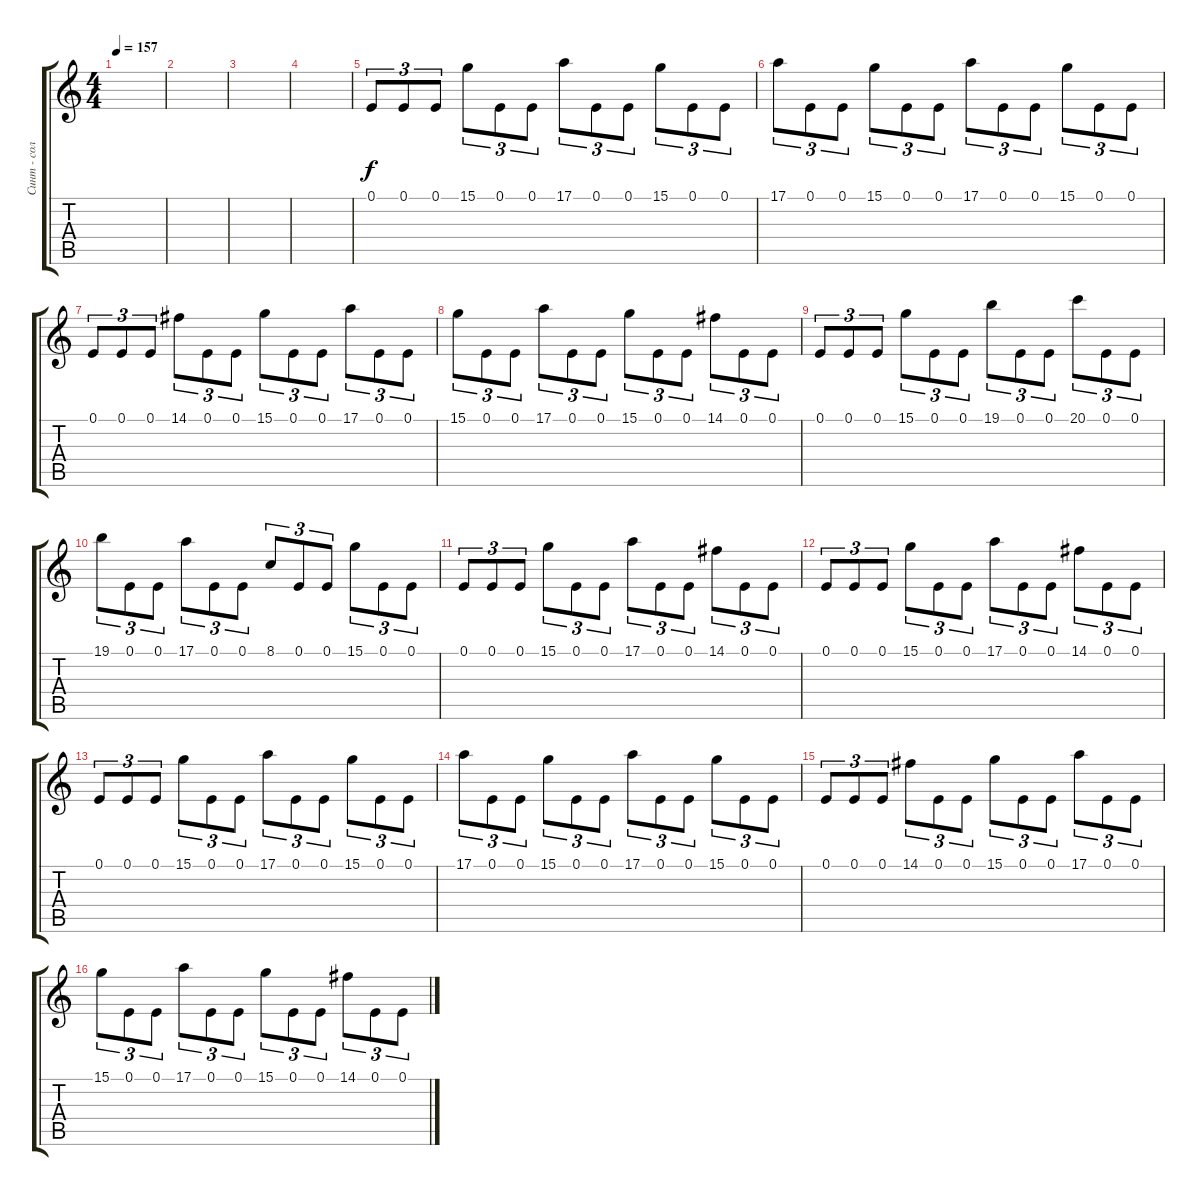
\track ("Синт - соло" "Синт - сол") {instrument pizzicatostrings}
\staff {score tabs}
\tuning (E4 B3 G3 D3 A2 E2) {hide}
\ts (4 4)
\tempo 157
\clef g2
\ks c
|
|
|
|
0.1.8{tu (3 2)} 0.1.8{tu (3 2)} 0.1.8{tu (3 2)} 15.1.8{tu (3 2)} 0.1.8{tu (3 2)} 0.1.8{tu (3 2)} 17.1.8{tu (3 2)} 0.1.8{tu (3 2)} 0.1.8{tu (3 2)} 15.1.8{tu (3 2)} 0.1.8{tu (3 2)} 0.1.8{tu (3 2)} |
17.1.8{tu (3 2)} 0.1.8{tu (3 2)} 0.1.8{tu (3 2)} 15.1.8{tu (3 2)} 0.1.8{tu (3 2)} 0.1.8{tu (3 2)} 17.1.8{tu (3 2)} 0.1.8{tu (3 2)} 0.1.8{tu (3 2)} 15.1.8{tu (3 2)} 0.1.8{tu (3 2)} 0.1.8{tu (3 2)} |
0.1.8{tu (3 2)} 0.1.8{tu (3 2)} 0.1.8{tu (3 2)} 14.1.8{tu (3 2)} 0.1.8{tu (3 2)} 0.1.8{tu (3 2)} 15.1.8{tu (3 2)} 0.1.8{tu (3 2)} 0.1.8{tu (3 2)} 17.1.8{tu (3 2)} 0.1.8{tu (3 2)} 0.1.8{tu (3 2)} |
15.1.8{tu (3 2)} 0.1.8{tu (3 2)} 0.1.8{tu (3 2)} 17.1.8{tu (3 2)} 0.1.8{tu (3 2)} 0.1.8{tu (3 2)} 15.1.8{tu (3 2)} 0.1.8{tu (3 2)} 0.1.8{tu (3 2)} 14.1.8{tu (3 2)} 0.1.8{tu (3 2)} 0.1.8{tu (3 2)} |
0.1.8{tu (3 2)} 0.1.8{tu (3 2)} 0.1.8{tu (3 2)} 15.1.8{tu (3 2)} 0.1.8{tu (3 2)} 0.1.8{tu (3 2)} 19.1.8{tu (3 2)} 0.1.8{tu (3 2)} 0.1.8{tu (3 2)} 20.1.8{tu (3 2)} 0.1.8{tu (3 2)} 0.1.8{tu (3 2)} |
19.1.8{tu (3 2)} 0.1.8{tu (3 2)} 0.1.8{tu (3 2)} 17.1.8{tu (3 2)} 0.1.8{tu (3 2)} 0.1.8{tu (3 2)} 8.1.8{tu (3 2)} 0.1.8{tu (3 2)} 0.1.8{tu (3 2)} 15.1.8{tu (3 2)} 0.1.8{tu (3 2)} 0.1.8{tu (3 2)} |
0.1.8{tu (3 2)} 0.1.8{tu (3 2)} 0.1.8{tu (3 2)} 15.1.8{tu (3 2)} 0.1.8{tu (3 2)} 0.1.8{tu (3 2)} 17.1.8{tu (3 2)} 0.1.8{tu (3 2)} 0.1.8{tu (3 2)} 14.1.8{tu (3 2)} 0.1.8{tu (3 2)} 0.1.8{tu (3 2)} |
0.1.8{tu (3 2)} 0.1.8{tu (3 2)} 0.1.8{tu (3 2)} 15.1.8{tu (3 2)} 0.1.8{tu (3 2)} 0.1.8{tu (3 2)} 17.1.8{tu (3 2)} 0.1.8{tu (3 2)} 0.1.8{tu (3 2)} 14.1.8{tu (3 2)} 0.1.8{tu (3 2)} 0.1.8{tu (3 2)} |
0.1.8{tu (3 2)} 0.1.8{tu (3 2)} 0.1.8{tu (3 2)} 15.1.8{tu (3 2)} 0.1.8{tu (3 2)} 0.1.8{tu (3 2)} 17.1.8{tu (3 2)} 0.1.8{tu (3 2)} 0.1.8{tu (3 2)} 15.1.8{tu (3 2)} 0.1.8{tu (3 2)} 0.1.8{tu (3 2)} |
17.1.8{tu (3 2)} 0.1.8{tu (3 2)} 0.1.8{tu (3 2)} 15.1.8{tu (3 2)} 0.1.8{tu (3 2)} 0.1.8{tu (3 2)} 17.1.8{tu (3 2)} 0.1.8{tu (3 2)} 0.1.8{tu (3 2)} 15.1.8{tu (3 2)} 0.1.8{tu (3 2)} 0.1.8{tu (3 2)} |
0.1.8{tu (3 2)} 0.1.8{tu (3 2)} 0.1.8{tu (3 2)} 14.1.8{tu (3 2)} 0.1.8{tu (3 2)} 0.1.8{tu (3 2)} 15.1.8{tu (3 2)} 0.1.8{tu (3 2)} 0.1.8{tu (3 2)} 17.1.8{tu (3 2)} 0.1.8{tu (3 2)} 0.1.8{tu (3 2)} |
15.1.8{tu (3 2)} 0.1.8{tu (3 2)} 0.1.8{tu (3 2)} 17.1.8{tu (3 2)} 0.1.8{tu (3 2)} 0.1.8{tu (3 2)} 15.1.8{tu (3 2)} 0.1.8{tu (3 2)} 0.1.8{tu (3 2)} 14.1.8{tu (3 2)} 0.1.8{tu (3 2)} 0.1.8{tu (3 2)}
